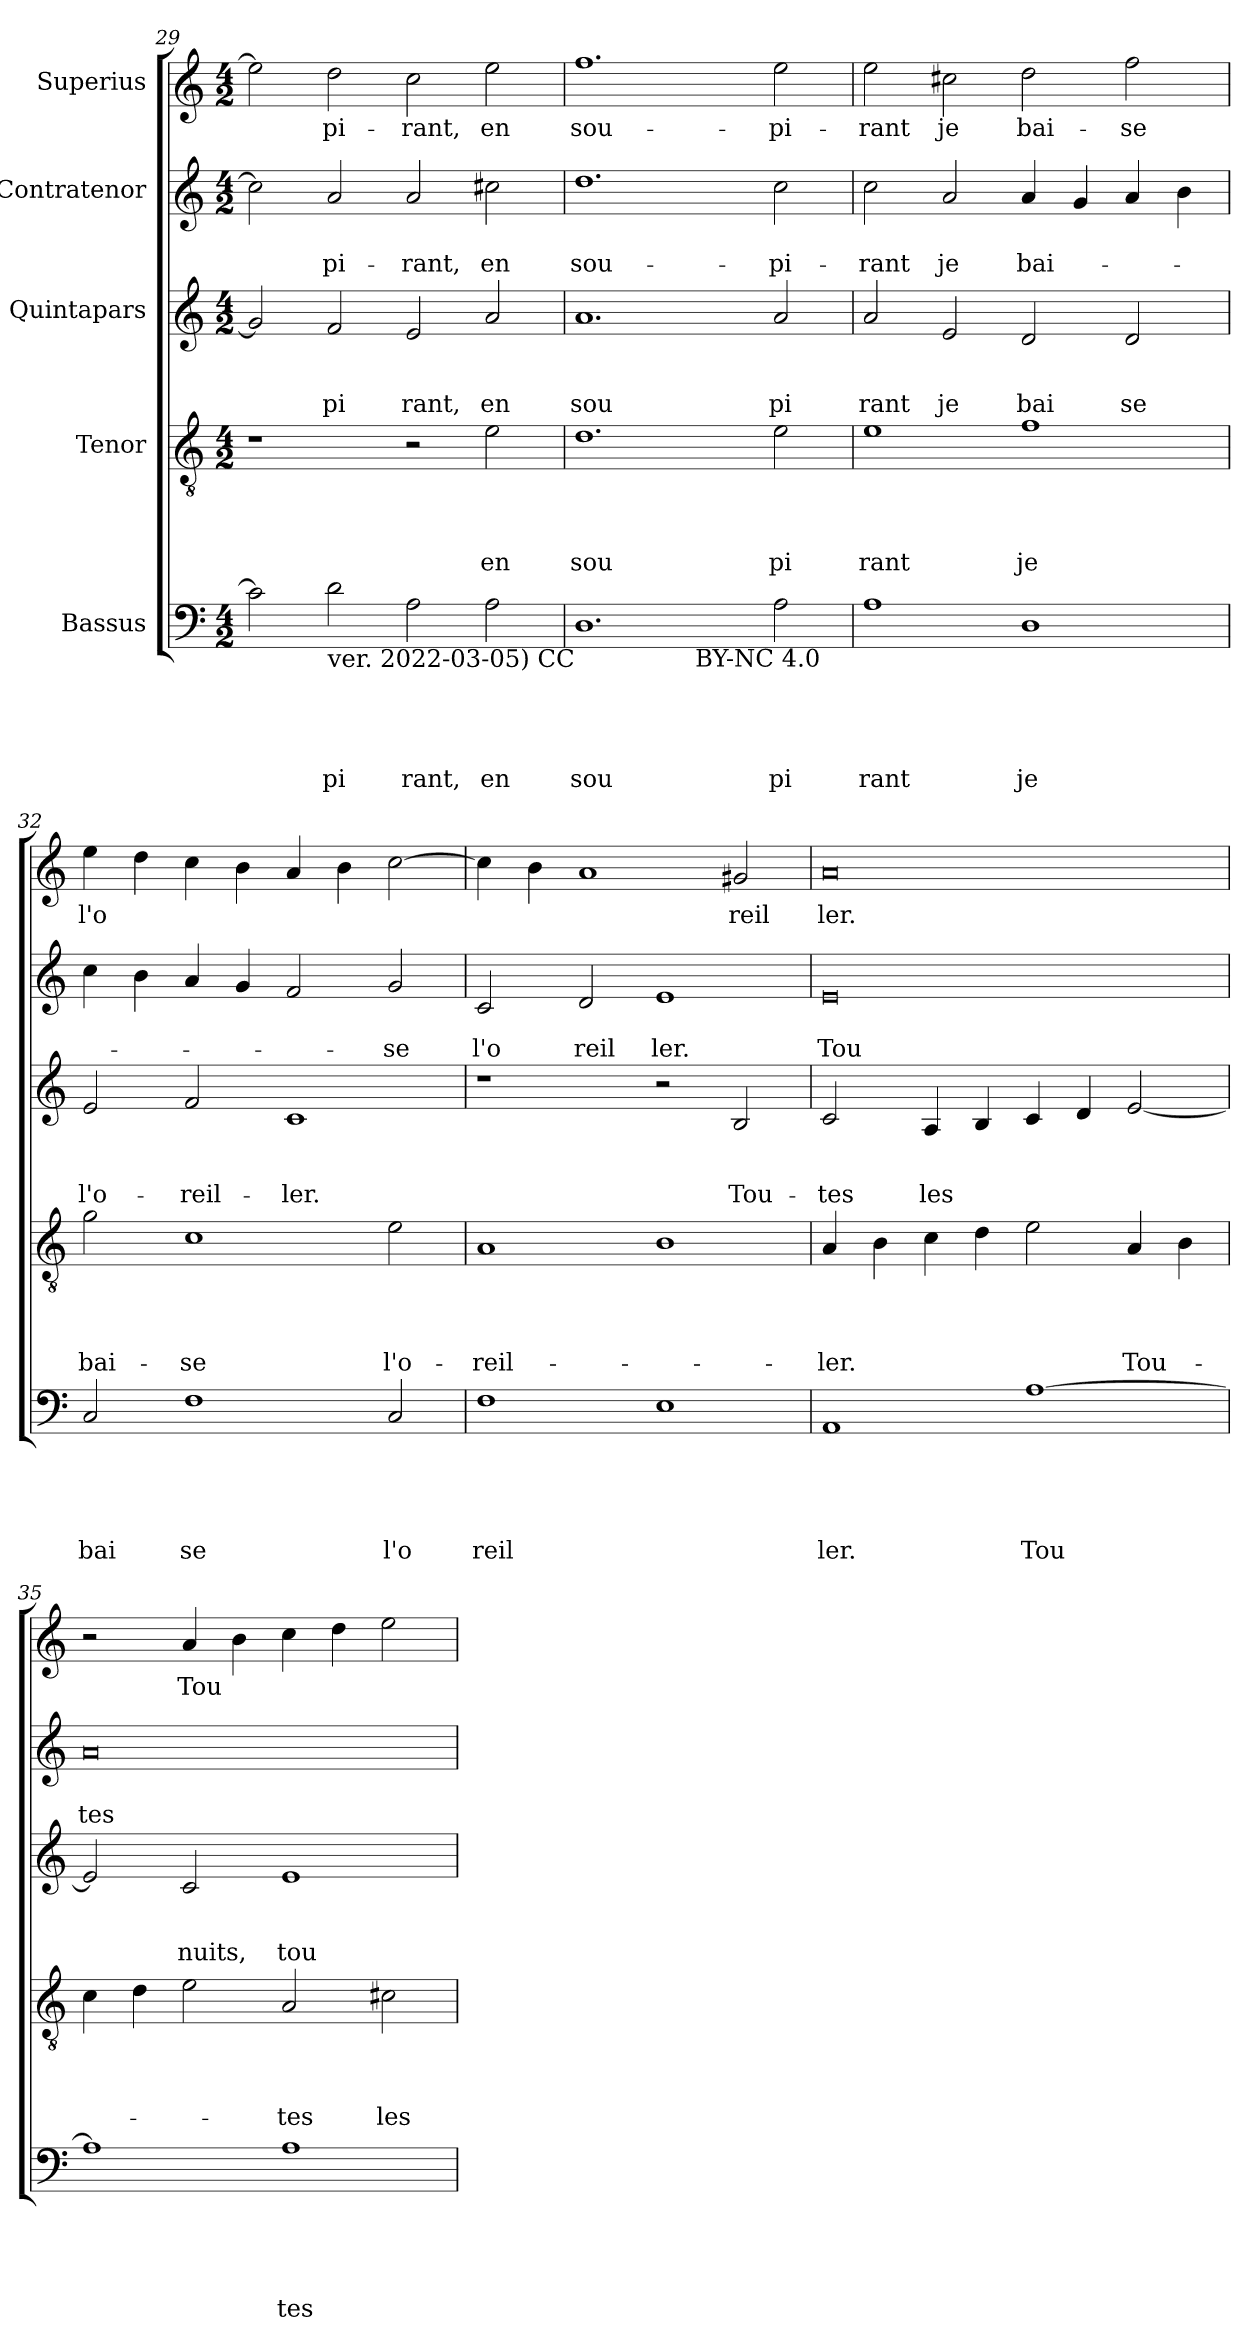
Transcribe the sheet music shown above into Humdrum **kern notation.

**kern	**text	**text	**text	**text	**text	**kern	**text	**text	**text	**text	**kern	**text	**text	**text	**kern	**text	**text	**kern	**text
*part5	*part5	*part5	*part5	*part5	*part5	*part4	*part4	*part4	*part4	*part4	*part3	*part3	*part3	*part3	*part2	*part2	*part2	*part1	*part1
*staff5	*staff5	*staff5	*staff5	*staff5	*staff5	*staff4	*staff4	*staff4	*staff4	*staff4	*staff3	*staff3	*staff3	*staff3	*staff2	*staff2	*staff2	*staff1	*staff1
*I"Bassus	*	*	*	*	*	*I"Tenor	*	*	*	*	*I"Quintapars	*	*	*	*I"Contratenor	*	*	*I"Superius	*
*clefF4	*	*	*	*	*	*clefGv2	*	*	*	*	*clefG2	*	*	*	*clefG2	*	*	*clefG2	*
*k[]	*	*	*	*	*	*k[]	*	*	*	*	*k[]	*	*	*	*k[]	*	*	*k[]	*
*C:	*	*	*	*	*	*C:	*	*	*	*	*C:	*	*	*	*C:	*	*	*C:	*
*M4/2	*	*	*	*	*	*M4/2	*	*	*	*	*M4/2	*	*	*	*M4/2	*	*	*M4/2	*
=29	=29	=29	=29	=29	=29	=29	=29	=29	=29	=29	=29	=29	=29	=29	=29	=29	=29	=29	=29
2c\]	.	.	.	.	.	1r	.	.	.	.	2g/]	.	.	.	2cc\]	.	.	2ee\]	.
!LO:TX:b:t=ver. 2022-03-05) CC	!	!	!	!	!	!	!	!	!	!	!	!	!	!	!	!	!	!	!
!	!	!	!	!	!LO:LY:b	!	!	!	!	!	!	!	!	!LO:LY:b	!	!	!LO:LY:b	!	!LO:LY:b
2d\	.	.	.	.	pi	.	.	.	.	.	2f/	.	.	pi	2a/	.	-pi-	2dd\	-pi-
!	!	!	!	!	!LO:LY:b	!	!	!	!	!	!	!	!	!LO:LY:b	!	!	!LO:LY:b	!	!LO:LY:b
2A\	.	.	.	.	rant,	2r	.	.	.	.	2e/	.	.	rant,	2a/	.	-rant,	2cc\	-rant,
!	!	!	!	!	!LO:LY:b	!	!	!	!	!LO:LY:b	!	!	!	!LO:LY:b	!	!	!LO:LY:b	!	!LO:LY:b
2A\	.	.	.	.	en	2e\	.	.	.	en	2a/	.	.	en	2cc#X\	.	en	2ee\	en
=30	=30	=30	=30	=30	=30	=30	=30	=30	=30	=30	=30	=30	=30	=30	=30	=30	=30	=30	=30
!	!	!	!	!	!LO:LY:b	!	!	!	!	!LO:LY:b	!	!	!	!LO:LY:b	!	!	!LO:LY:b	!	!LO:LY:b
*^	*	*	*	*	*	*	*	*	*	*	*	*	*	*	*	*	*	*	*
1.D	1ryy	.	.	.	.	sou	1.d	.	.	.	sou	1.a	.	.	sou	1.dd	.	sou-	1.ff	sou-
!	!LO:TX:b:t=BY-NC 4.0	!	!	!	!	!	!	!	!	!	!	!	!	!	!	!	!	!	!	!
.	1ryy	.	.	.	.	.	.	.	.	.	.	.	.	.	.	.	.	.	.	.
!	!	!	!	!	!	!LO:LY:b	!	!	!	!	!LO:LY:b	!	!	!	!LO:LY:b	!	!	!LO:LY:b	!	!LO:LY:b
2A\	.	.	.	.	.	pi	2e\	.	.	.	pi	2a/	.	.	pi	2cc\	.	-pi-	2ee\	-pi-
=31	=31	=31	=31	=31	=31	=31	=31	=31	=31	=31	=31	=31	=31	=31	=31	=31	=31	=31	=31	=31
!	!	!	!	!	!	!LO:LY:b	!	!	!	!	!LO:LY:b	!	!	!	!LO:LY:b	!	!	!LO:LY:b	!	!LO:LY:b
*v	*v	*	*	*	*	*	*	*	*	*	*	*	*	*	*	*	*	*	*	*
1A	.	.	.	.	rant	1e	.	.	.	rant	2a/	.	.	rant	2cc\	.	-rant	2ee\	-rant
!	!	!	!	!	!	!	!	!	!	!	!	!	!	!LO:LY:b	!	!	!LO:LY:b	!	!LO:LY:b
.	.	.	.	.	.	.	.	.	.	.	2e/	.	.	je	2a/	.	je	2cc#X\	je
!	!	!	!	!	!LO:LY:b	!	!	!	!	!LO:LY:b	!	!	!	!LO:LY:b	!	!	!LO:LY:b	!	!LO:LY:b
1D	.	.	.	.	je	1f	.	.	.	je	2d/	.	.	bai	4a/	.	bai-	2dd\	bai-
.	.	.	.	.	.	.	.	.	.	.	.	.	.	.	4g/	.	.	.	.
!	!	!	!	!	!	!	!	!	!	!	!	!	!	!LO:LY:b	!	!	!	!	!LO:LY:b
.	.	.	.	.	.	.	.	.	.	.	2d/	.	.	se	4a/	.	.	2ff\	-se
.	.	.	.	.	.	.	.	.	.	.	.	.	.	.	4b\	.	.	.	.
!!LO:PB:g=z
=32	=32	=32	=32	=32	=32	=32	=32	=32	=32	=32	=32	=32	=32	=32	=32	=32	=32	=32	=32
!	!	!	!	!	!LO:LY:b	!	!	!	!	!LO:LY:b	!	!	!	!LO:LY:b	!	!	!	!	!LO:LY:b
2C/	.	.	.	.	bai	2g\	.	.	.	bai-	2e/	.	.	l'o-	4cc\	.	.	4ee\	l'o
.	.	.	.	.	.	.	.	.	.	.	.	.	.	.	4b\	.	.	4dd\	.
!	!	!	!	!	!LO:LY:b	!	!	!	!	!LO:LY:b	!	!	!	!LO:LY:b	!	!	!	!	!
1F	.	.	.	.	se	1c	.	.	.	-se	2f/	.	.	-reil-	4a/	.	.	4cc\	.
.	.	.	.	.	.	.	.	.	.	.	.	.	.	.	4g/	.	.	4b\	.
!	!	!	!	!	!	!	!	!	!	!	!	!	!	!LO:LY:b	!	!	!	!	!
.	.	.	.	.	.	.	.	.	.	.	1c	.	.	-ler.	2f/	.	.	4a/	.
.	.	.	.	.	.	.	.	.	.	.	.	.	.	.	.	.	.	4b\	.
!	!	!	!	!	!LO:LY:b	!	!	!	!	!LO:LY:b	!	!	!	!	!	!	!LO:LY:b	!	!
2C/	.	.	.	.	l'o	2e\	.	.	.	l'o-	.	.	.	.	2g/	.	-se	[>2cc\	.
=33	=33	=33	=33	=33	=33	=33	=33	=33	=33	=33	=33	=33	=33	=33	=33	=33	=33	=33	=33
!	!	!	!	!	!LO:LY:b	!	!	!	!	!LO:LY:b	!	!	!	!	!	!	!LO:LY:b	!	!
1F	.	.	.	.	reil	1A	.	.	.	-reil-	1r	.	.	.	2c/	.	l'o	4cc\]	.
.	.	.	.	.	.	.	.	.	.	.	.	.	.	.	.	.	.	4b\	.
!	!	!	!	!	!	!	!	!	!	!	!	!	!	!	!	!	!LO:LY:b	!	!
.	.	.	.	.	.	.	.	.	.	.	.	.	.	.	2d/	.	reil	1a	.
!	!	!	!	!	!	!	!	!	!	!	!	!	!	!	!	!	!LO:LY:b	!	!
1E	.	.	.	.	.	1B	.	.	.	.	2r	.	.	.	1e	.	ler.	.	.
!	!	!	!	!	!	!	!	!	!	!	!	!	!	!LO:LY:b	!	!	!	!	!LO:LY:b
.	.	.	.	.	.	.	.	.	.	.	2B/	.	.	Tou-	.	.	.	2g#/	reil
=34	=34	=34	=34	=34	=34	=34	=34	=34	=34	=34	=34	=34	=34	=34	=34	=34	=34	=34	=34
!	!	!	!	!	!LO:LY:b	!	!	!	!	!LO:LY:b	!	!	!	!LO:LY:b	!	!	!LO:LY:b	!	!LO:LY:b
1AA	.	.	.	.	ler.	4A/	.	.	.	-ler.	2c/	.	.	-tes	0e	.	Tou	0a	ler.
.	.	.	.	.	.	4B\	.	.	.	.	.	.	.	.	.	.	.	.	.
!	!	!	!	!	!	!	!	!	!	!	!	!	!	!LO:LY:b	!	!	!	!	!
.	.	.	.	.	.	4c\	.	.	.	.	4A/	.	.	les	.	.	.	.	.
.	.	.	.	.	.	4d\	.	.	.	.	4B/	.	.	.	.	.	.	.	.
!	!	!	!	!	!LO:LY:b	!	!	!	!	!	!	!	!	!	!	!	!	!	!
[>1A	.	.	.	.	Tou	2e\	.	.	.	.	4c/	.	.	.	.	.	.	.	.
.	.	.	.	.	.	.	.	.	.	.	4d/	.	.	.	.	.	.	.	.
!	!	!	!	!	!	!	!	!	!	!LO:LY:b	!	!	!	!	!	!	!	!	!
.	.	.	.	.	.	4A/	.	.	.	Tou-	[<2e/	.	.	.	.	.	.	.	.
.	.	.	.	.	.	4B\	.	.	.	.	.	.	.	.	.	.	.	.	.
=35	=35	=35	=35	=35	=35	=35	=35	=35	=35	=35	=35	=35	=35	=35	=35	=35	=35	=35	=35
!	!	!	!	!	!	!	!	!	!	!	!	!	!	!	!	!	!LO:LY:b	!	!
1A]	.	.	.	.	.	4c\	.	.	.	.	2e/]	.	.	.	0a	.	tes	2r	.
.	.	.	.	.	.	4d\	.	.	.	.	.	.	.	.	.	.	.	.	.
!	!	!	!	!	!	!	!	!	!	!	!	!	!	!LO:LY:b	!	!	!	!	!LO:LY:b
.	.	.	.	.	.	2e\	.	.	.	.	2c/	.	.	nuits,	.	.	.	4a/	Tou
.	.	.	.	.	.	.	.	.	.	.	.	.	.	.	.	.	.	4b\	.
!	!	!	!	!	!LO:LY:b	!	!	!	!	!LO:LY:b	!	!	!	!LO:LY:b	!	!	!	!	!
1A	.	.	.	.	tes	2A/	.	.	.	-tes	1e	.	.	tou-	.	.	.	4cc\	.
.	.	.	.	.	.	.	.	.	.	.	.	.	.	.	.	.	.	4dd\	.
!	!	!	!	!	!	!	!	!	!	!LO:LY:b	!	!	!	!	!	!	!	!	!
.	.	.	.	.	.	2c#X\	.	.	.	les	.	.	.	.	.	.	.	2ee\	.
=	=	=	=	=	=	=	=	=	=	=	=	=	=	=	=	=	=	=	=
*-	*-	*-	*-	*-	*-	*-	*-	*-	*-	*-	*-	*-	*-	*-	*-	*-	*-	*-	*-
